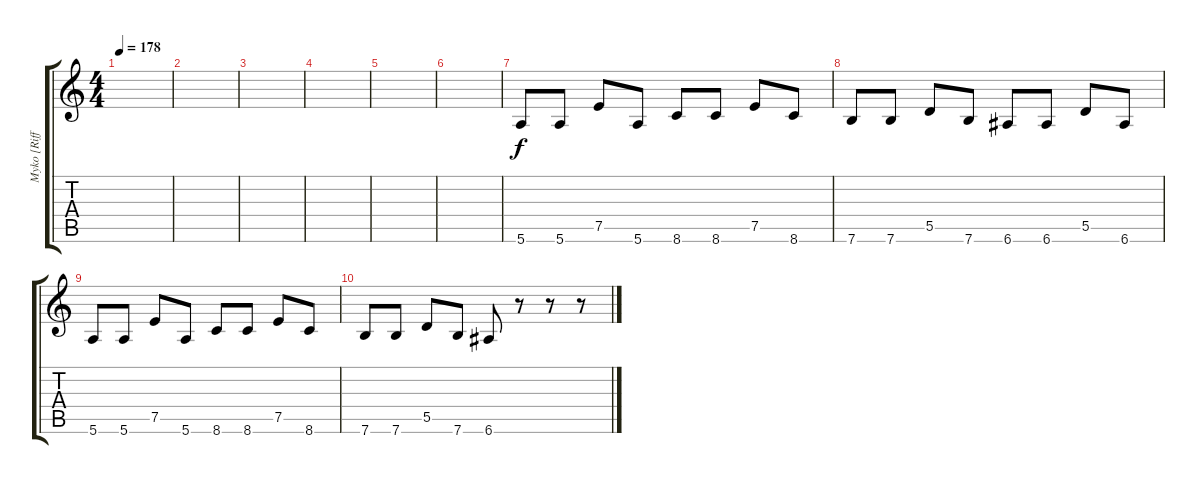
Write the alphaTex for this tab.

\track ("Myko [Riff]" "Myko [Riff") {instrument distortionguitar}
\staff {score tabs}
\tuning (E4 B3 G3 D3 A2 E2) {hide}
\ts (4 4)
\tempo 178
\clef g2
\ks c
|
|
|
|
|
|
5.6.8 5.6.8 7.5.8 5.6.8 8.6.8 8.6.8 7.5.8 8.6.8 |
7.6.8 7.6.8 5.5.8 7.6.8 6.6.8 6.6.8 5.5.8 6.6.8 |
5.6.8 5.6.8 7.5.8 5.6.8 8.6.8 8.6.8 7.5.8 8.6.8 |
7.6.8 7.6.8 5.5.8 7.6.8 6.6.8 r.8 r.8 r.8
